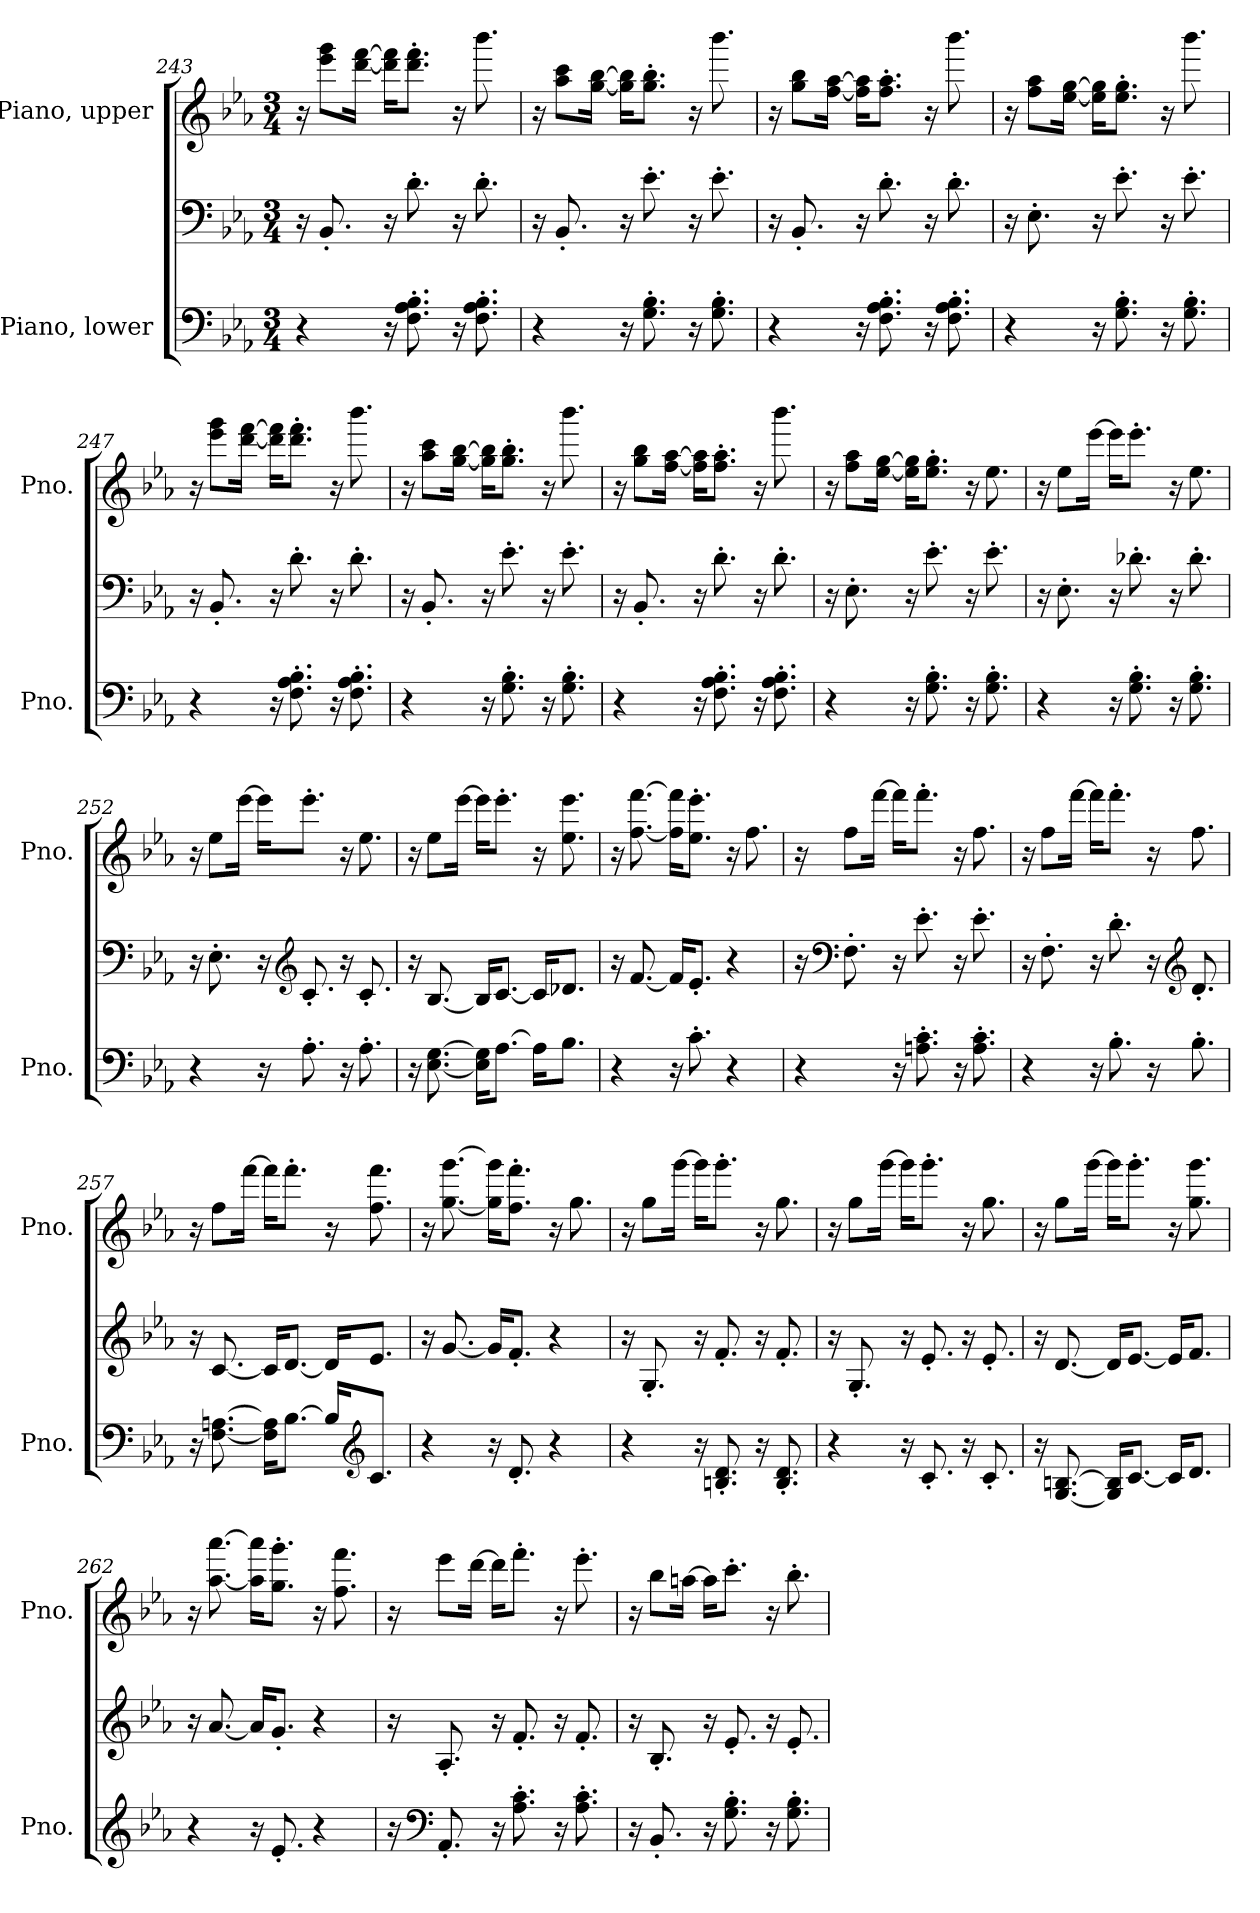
**kern	**kern	**kern
*part2	*part2	*part1
*staff3	*staff2	*staff1
*I"Piano, lower	*	*I"Piano, upper
*I'Pno.	*	*I'Pno.
*clefF4	*clefF4	*clefG2
*k[b-e-a-]	*k[b-e-a-]	*k[b-e-a-]
*M3/4	*M3/4	*M3/4
=243	=243	=243
4r	16r	16r
.	8.BB-'/	8eee-\ 8ggg\L
.	.	[16ddd\ [16fff\Jk
16r	16r	16ddd\] 16fff\]KL
8.F\' 8.A-\' 8.B-\'	8.d'\	8.ddd\' 8.fff\'J
16r	16r	16r
8.F\' 8.A-\' 8.B-\'	8.d'\	8.bbb-\
=244	=244	=244
4r	16r	16r
.	8.BB-'/	8aa-\ 8ccc\L
.	.	[16gg\ [16bb-\Jk
16r	16r	16gg\] 16bb-\]KL
8.G\' 8.B-\'	8.e-'\	8.gg\' 8.bb-\'J
16r	16r	16r
8.G\' 8.B-\'	8.e-'\	8.bbb-\
!!LO:LB:g=z
=245	=245	=245
4r	16r	16r
.	8.BB-'/	8gg\ 8bb-\L
.	.	[16ff\ [16aa-\Jk
16r	16r	16ff\] 16aa-\]KL
8.F\' 8.A-\' 8.B-\'	8.d'\	8.ff\' 8.aa-\'J
16r	16r	16r
8.F\' 8.A-\' 8.B-\'	8.d'\	8.bbb-\
=246	=246	=246
4r	16r	16r
.	8.E-'\	8ff\ 8aa-\L
.	.	[16ee-\ [16gg\Jk
16r	16r	16ee-\] 16gg\]KL
8.G\' 8.B-\'	8.e-'\	8.ee-\' 8.gg\'J
16r	16r	16r
8.G\' 8.B-\'	8.e-'\	8.bbb-\
=247	=247	=247
4r	16r	16r
.	8.BB-'/	8eee-\ 8ggg\L
.	.	[16ddd\ [16fff\Jk
16r	16r	16ddd\] 16fff\]KL
8.F\' 8.A-\' 8.B-\'	8.d'\	8.ddd\' 8.fff\'J
16r	16r	16r
8.F\' 8.A-\' 8.B-\'	8.d'\	8.bbb-\
=248	=248	=248
4r	16r	16r
.	8.BB-'/	8aa-\ 8ccc\L
.	.	[16gg\ [16bb-\Jk
16r	16r	16gg\] 16bb-\]KL
8.G\' 8.B-\'	8.e-'\	8.gg\' 8.bb-\'J
16r	16r	16r
8.G\' 8.B-\'	8.e-'\	8.bbb-\
!!LO:LB:g=z
=249	=249	=249
4r	16r	16r
.	8.BB-'/	8gg\ 8bb-\L
.	.	[16ff\ [16aa-\Jk
16r	16r	16ff\] 16aa-\]KL
8.F\' 8.A-\' 8.B-\'	8.d'\	8.ff\' 8.aa-\'J
16r	16r	16r
8.F\' 8.A-\' 8.B-\'	8.d'\	8.bbb-\
=250	=250	=250
4r	16r	16r
.	8.E-'\	8ff\ 8aa-\L
.	.	[16ee-\ [16gg\Jk
16r	16r	16ee-\] 16gg\]KL
8.G\' 8.B-\'	8.e-'\	8.ee-\' 8.gg\'J
16r	16r	16r
8.G\' 8.B-\'	8.e-'\	8.ee-\
=251	=251	=251
4r	16r	16r
.	8.E-'\	8ee-\L
.	.	[16eee-\Jk
16r	16r	16eee-\KL]
8.G\' 8.B-\'	8.d-X'\	8.eee-'\J
16r	16r	16r
8.G\' 8.B-\'	8.d-'\	8.ee-\
=252	=252	=252
4r	16r	16r
.	8.E-'\	8ee-\L
.	.	[16eee-\Jk
16r	16r	16eee-\KL]
*	*clefG2	*
8.A-'\	8.c'/	8.eee-'\J
16r	16r	16r
8.A-'\	8.c'/	8.ee-\
!!LO:LB:g=z
=253	=253	=253
16r	16r	16r
[8.E-\ [8.G\	[8.B-/	8ee-\L
.	.	[16eee-\Jk
16E-\] 16G\]KL	16B-/KL]	16eee-\KL]
[8.A-\J	[8.c/J	8.eee-'\J
16A-\KL]	16c/KL]	16r
8.B-\J	8.d-X/J	8.ee-\ 8.eee-\
=254	=254	=254
4r	16r	16r
.	[8.f/	[8.ff\ [8.fff\
16r	16f/KL]	16ff\] 16fff\]KL
8.c'\	8.e-'/J	8.ee-\' 8.eee-\'J
4r	4r	16r
.	.	8.ff\
=255	=255	=255
4r	16r	16r
*	*clefF4	*
.	8.F'\	8ff\L
.	.	[16fff\Jk
16r	16r	16fff\KL]
8.An\' 8.c\'	8.e-'\	8.fff'\J
16r	16r	16r
8.A\' 8.c\'	8.e-'\	8.ff\
=256	=256	=256
4r	16r	16r
.	8.F'\	8ff\L
.	.	[16fff\Jk
16r	16r	16fff\KL]
8.B-'\	8.d'\	8.fff'\J
16r	16r	16r
*	*clefG2	*
8.B-'\	8.d'/	8.ff\
!!LO:PB:g=z
=257	=257	=257
16r	16r	16r
[8.F\ [8.An\	[8.c/	8ff\L
.	.	[16fff\Jk
16F\] 16A\]KL	16c/KL]	16fff\KL]
[8.B-\J	[8.d/J	8.fff'\J
16B-/KL]	16d/KL]	16r
*clefG2	*	*
8.c/J	8.e-/J	8.ff\ 8.fff\
=258	=258	=258
4r	16r	16r
.	[8.g/	[8.gg\ [8.ggg\
16r	16g/KL]	16gg\] 16ggg\]KL
8.d'/	8.f'/J	8.ff\' 8.fff\'J
4r	4r	16r
.	.	8.gg\
=259	=259	=259
4r	16r	16r
.	8.G'/	8gg\L
.	.	[16ggg\Jk
16r	16r	16ggg\KL]
8.Bn/' 8.d/'	8.f'/	8.ggg'\J
16r	16r	16r
8.B/' 8.d/'	8.f'/	8.gg\
=260	=260	=260
4r	16r	16r
.	8.G'/	8gg\L
.	.	[16ggg\Jk
16r	16r	16ggg\KL]
8.c'/	8.e-'/	8.ggg'\J
16r	16r	16r
8.c'/	8.e-'/	8.gg\
!!LO:LB:g=z
=261	=261	=261
16r	16r	16r
[8.G/ [8.Bn/	[8.d/	8gg\L
.	.	[16ggg\Jk
16G/] 16B/]KL	16d/KL]	16ggg\KL]
[8.c/J	[8.e-/J	8.ggg'\J
16c/KL]	16e-/KL]	16r
8.d/J	8.f/J	8.gg\ 8.ggg\
=262	=262	=262
4r	16r	16r
.	[8.a-/	[8.aa-\ [8.aaa-\
16r	16a-/KL]	16aa-\] 16aaa-\]KL
8.e-'/	8.g'/J	8.gg\' 8.ggg\'J
4r	4r	16r
.	.	8.ff\ 8.fff\
=263	=263	=263
16r	16r	16r
*clefF4	*	*
8.AA-'/	8.A-'/	8eee-\L
.	.	[16ddd\Jk
16r	16r	16ddd\KL]
8.A-\' 8.c\'	8.f'/	8.fff'\J
16r	16r	16r
8.A-\' 8.c\'	8.f'/	8.eee-'\
=264	=264	=264
16r	16r	16r
8.BB-'/	8.B-'/	8bb-\L
.	.	[16aan\Jk
16r	16r	16aa\KL]
8.G\' 8.B-\'	8.e-'/	8.ccc'\J
16r	16r	16r
8.G\' 8.B-\'	8.e-'/	8.bb-'\
=	=	=
*-	*-	*-
